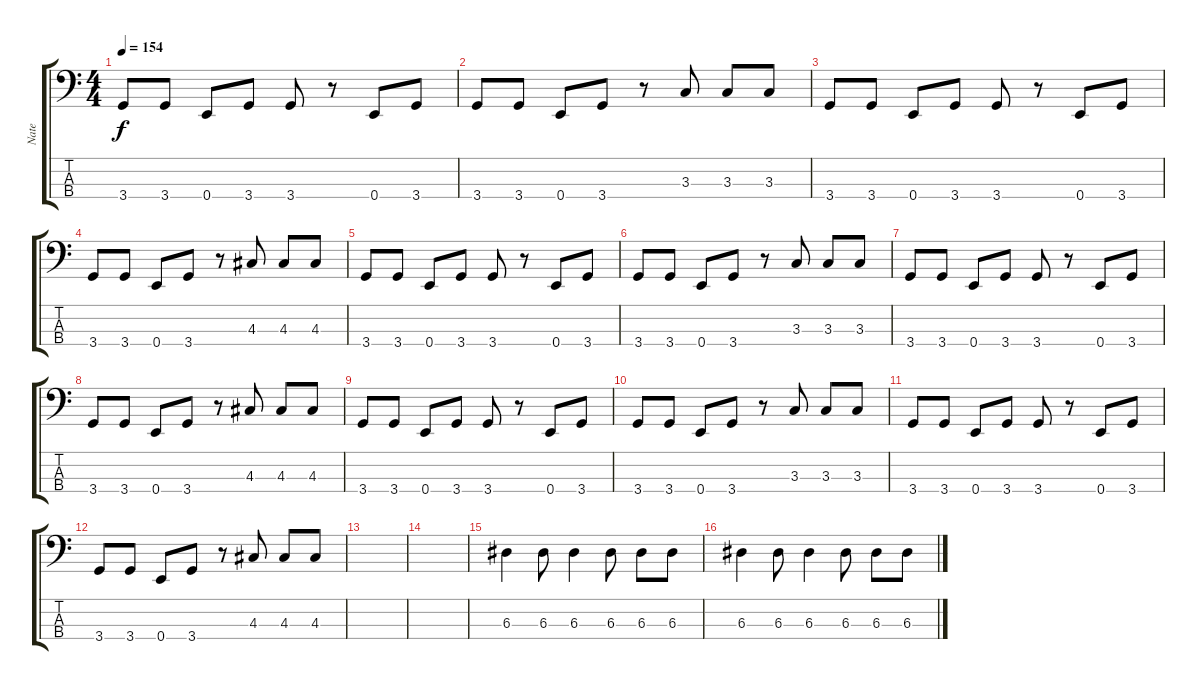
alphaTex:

\track ("Nate" "Nate") {instrument electricbasspick}
\staff {score tabs}
\tuning (G2 D2 A1 E1) {hide}
\ts (4 4)
\tempo 154
\clef f4
\ks c
3.4.8{dy f} 3.4.8 0.4.8 3.4.8 3.4.8 r.8 0.4.8 3.4.8 |
3.4.8 3.4.8 0.4.8 3.4.8 r.8 3.3.8 3.3.8 3.3.8 |
3.4.8 3.4.8 0.4.8 3.4.8 3.4.8 r.8 0.4.8 3.4.8 |
3.4.8 3.4.8 0.4.8 3.4.8 r.8 4.3.8 4.3.8 4.3.8 |
3.4.8 3.4.8 0.4.8 3.4.8 3.4.8 r.8 0.4.8 3.4.8 |
3.4.8 3.4.8 0.4.8 3.4.8 r.8 3.3.8 3.3.8 3.3.8 |
3.4.8 3.4.8 0.4.8 3.4.8 3.4.8 r.8 0.4.8 3.4.8 |
3.4.8 3.4.8 0.4.8 3.4.8 r.8 4.3.8 4.3.8 4.3.8 |
3.4.8 3.4.8 0.4.8 3.4.8 3.4.8 r.8 0.4.8 3.4.8 |
3.4.8 3.4.8 0.4.8 3.4.8 r.8 3.3.8 3.3.8 3.3.8 |
3.4.8 3.4.8 0.4.8 3.4.8 3.4.8 r.8 0.4.8 3.4.8 |
3.4.8 3.4.8 0.4.8 3.4.8 r.8 4.3.8 4.3.8 4.3.8 |
|
|
6.3.4 6.3.8 6.3.4 6.3.8 6.3.8 6.3.8 |
6.3.4 6.3.8 6.3.4 6.3.8 6.3.8 6.3.8
